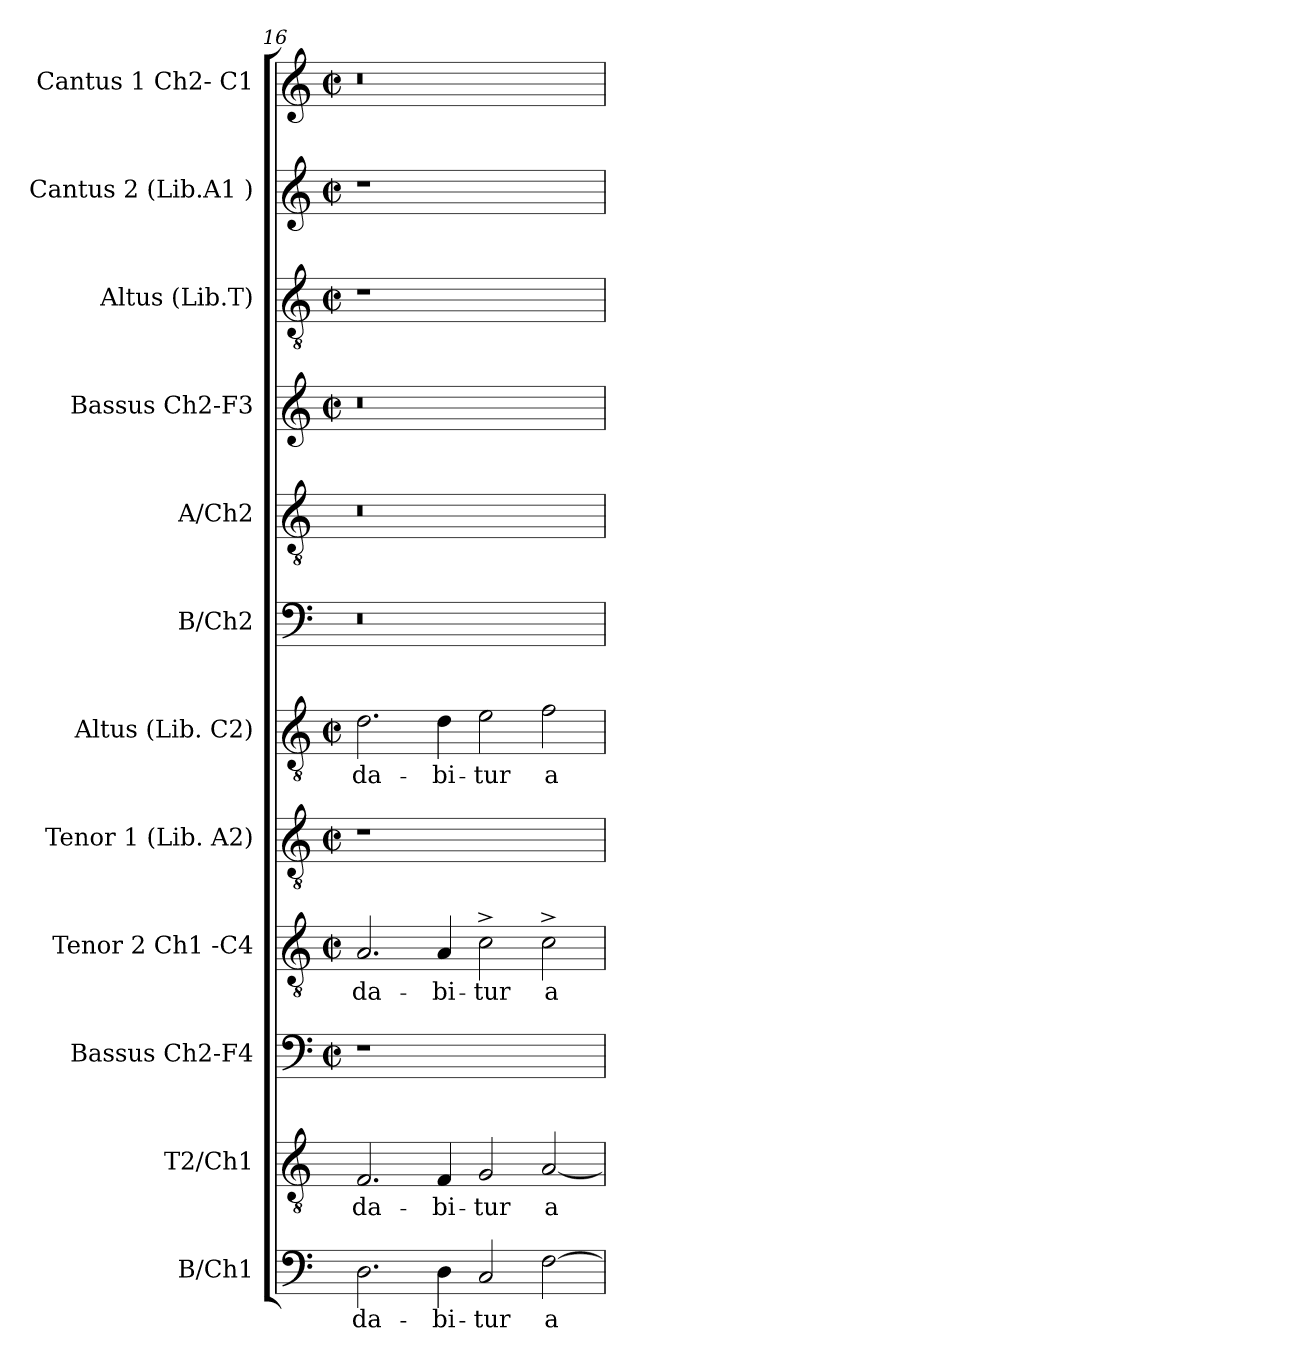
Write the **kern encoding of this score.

**kern	**text	**kern	**text	**kern	**kern	**text	**kern	**kern	**text	**kern	**kern	**kern	**kern	**kern	**kern
*part12	*part12	*part11	*part11	*part10	*part9	*part9	*part8	*part7	*part7	*part6	*part5	*part4	*part3	*part2	*part1
*staff12	*staff12	*staff11	*staff11	*staff10	*staff9	*staff9	*staff8	*staff7	*staff7	*staff6	*staff5	*staff4	*staff3	*staff2	*staff1
*I"B/Ch1	*	*I"T2/Ch1	*	*I"Bassus  Ch2-F4	*I"Tenor 2  Ch1 -C4	*	*I"Tenor 1  (Lib. A2)	*I"Altus  (Lib. C2)	*	*I"B/Ch2	*I"A/Ch2	*I"Bassus  Ch2-F3	*I"Altus  (Lib.T)	*I"Cantus 2  (Lib.A1 )	*I"Cantus 1  Ch2- C1
*I'B/Ch1	*	*I'T2/Ch1	*	*I'Ch	*I'T1 /Ch1	*	*	*I'C2	*	*I'B/Ch2	*I'A/Ch2	*	*	*	*I'C1 /Ch2
*clefF4	*	*clefGv2	*	*clefF4	*clefGv2	*	*clefGv2	*clefGv2	*	*clefF4	*clefGv2	*clefG2	*clefGv2	*clefG2	*clefG2
*	*	*	*	*M2/2	*M2/2	*	*M2/2	*M2/2	*	*	*	*M2/2	*M2/2	*M2/2	*M2/2
*	*	*	*	*met(c|)	*met(c|)	*	*met(c|)	*met(c|)	*	*	*	*met(c|)	*met(c|)	*met(c|)	*met(c|)
=16	=16	=16	=16	=16	=16	=16	=16	=16	=16	=16	=16	=16	=16	=16	=16
!	!LO:LY:b:cj	!	!LO:LY:b:cj	!	!	!LO:LY:b:cj	!	!	!LO:LY:b:cj	!	!	!	!	!	!
2.D\	-da-	2.F/	-da-	1r	2.A/	-da-	1r	2.d\	-da-	0r	0r	0r	1r	1r	0r
!	!LO:LY:b	!	!LO:LY:b	!	!	!LO:LY:b	!	!	!LO:LY:b	!	!	!	!	!	!
4D\	-bi-	4F/	-bi-	.	4A/	-bi-	.	4d\	-bi-	.	.	.	.	.	.
!	!LO:LY:b:rj	!	!LO:LY:b:rj	!	!	!LO:LY:b:rj	!	!	!LO:LY:b:rj	!	!	!	!	!	!
2C/	-tur	2G/	-tur	1ryy	2c^<\	-tur	1ryy	2e\	-tur	.	.	.	1ryy	1ryy	.
!	!LO:LY:b:cj	!	!LO:LY:b:cj	!	!	!LO:LY:b:cj	!	!	!LO:LY:b:cj	!	!	!	!	!	!
[>2F\	a-	[<2A/	a-	.	[>2c^<\	a-	.	[>2f\	a-	.	.	.	.	.	.
=	=	=	=	=	=	=	=	=	=	=	=	=	=	=	=
*-	*-	*-	*-	*-	*-	*-	*-	*-	*-	*-	*-	*-	*-	*-	*-
